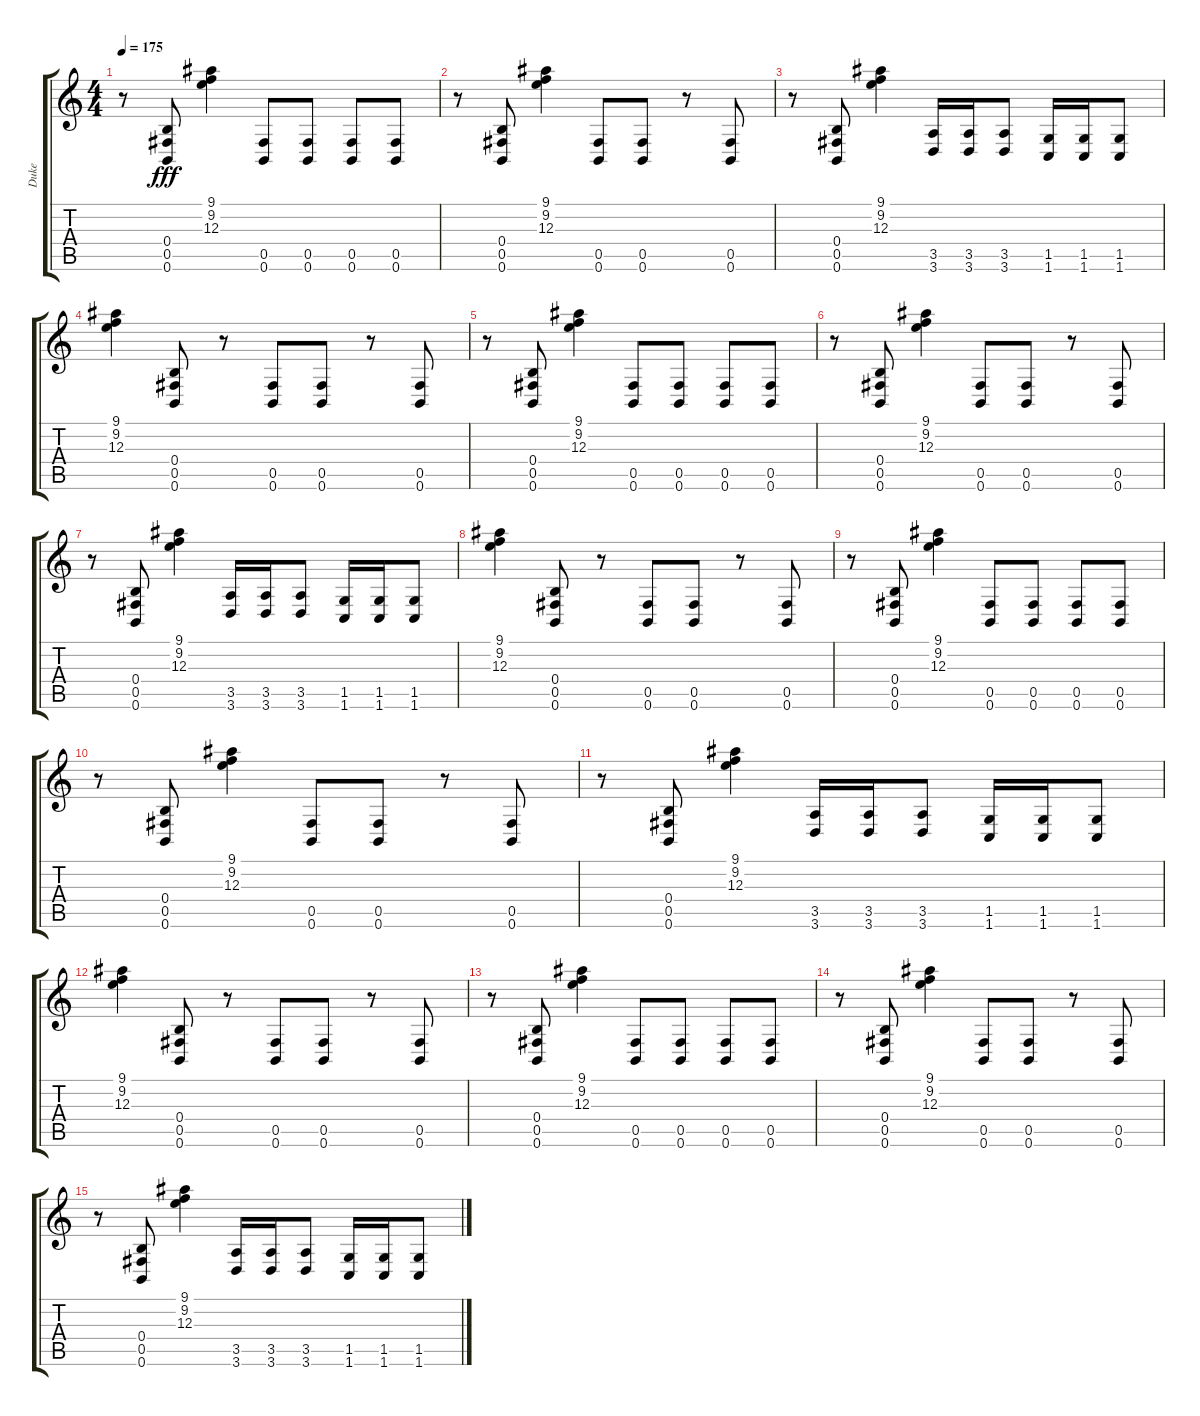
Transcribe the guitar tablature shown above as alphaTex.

\track ("Duke" "Duke") {instrument overdrivenguitar}
\staff {score tabs}
\tuning (Db4 Ab3 E3 B2 Gb2 B1) {hide}
\ts (4 4)
\tempo 175
\clef g2
\ks c
r.8{dy fff} (0.4 0.5 0.6).8 (9.1 9.2 12.3).4 (0.5 0.6).8 (0.5 0.6).8 (0.5 0.6).8 (0.5 0.6).8 |
r.8 (0.4 0.5 0.6).8 (9.1 9.2 12.3).4 (0.5 0.6).8 (0.5 0.6).8 r.8 (0.5 0.6).8 |
r.8 (0.4 0.5 0.6).8 (9.1 9.2 12.3).4 (3.5 3.6).16 (3.5 3.6).16 (3.5 3.6).8 (1.5 1.6).16 (1.5 1.6).16 (1.5 1.6).8 |
(9.1 9.2 12.3).4 (0.4 0.5 0.6).8 r.8 (0.5 0.6).8 (0.5 0.6).8 r.8 (0.5 0.6).8 |
r.8 (0.4 0.5 0.6).8 (9.1 9.2 12.3).4 (0.5 0.6).8 (0.5 0.6).8 (0.5 0.6).8 (0.5 0.6).8 |
r.8 (0.4 0.5 0.6).8 (9.1 9.2 12.3).4 (0.5 0.6).8 (0.5 0.6).8 r.8 (0.5 0.6).8 |
r.8 (0.4 0.5 0.6).8 (9.1 9.2 12.3).4 (3.5 3.6).16 (3.5 3.6).16 (3.5 3.6).8 (1.5 1.6).16 (1.5 1.6).16 (1.5 1.6).8 |
(9.1 9.2 12.3).4{volume 16 instrument overdrivenguitar} (0.4 0.5 0.6).8 r.8 (0.5 0.6).8 (0.5 0.6).8 r.8 (0.5 0.6).8 |
r.8 (0.4 0.5 0.6).8 (9.1 9.2 12.3).4 (0.5 0.6).8 (0.5 0.6).8 (0.5 0.6).8 (0.5 0.6).8 |
r.8 (0.4 0.5 0.6).8 (9.1 9.2 12.3).4 (0.5 0.6).8 (0.5 0.6).8 r.8 (0.5 0.6).8 |
r.8 (0.4 0.5 0.6).8 (9.1 9.2 12.3).4 (3.5 3.6).16 (3.5 3.6).16 (3.5 3.6).8 (1.5 1.6).16 (1.5 1.6).16 (1.5 1.6).8 |
(9.1 9.2 12.3).4 (0.4 0.5 0.6).8 r.8 (0.5 0.6).8 (0.5 0.6).8 r.8 (0.5 0.6).8 |
r.8 (0.4 0.5 0.6).8 (9.1 9.2 12.3).4 (0.5 0.6).8 (0.5 0.6).8 (0.5 0.6).8 (0.5 0.6).8 |
r.8 (0.4 0.5 0.6).8 (9.1 9.2 12.3).4 (0.5 0.6).8 (0.5 0.6).8 r.8 (0.5 0.6).8 |
r.8 (0.4 0.5 0.6).8 (9.1 9.2 12.3).4 (3.5 3.6).16 (3.5 3.6).16 (3.5 3.6).8 (1.5 1.6).16 (1.5 1.6).16 (1.5 1.6).8
